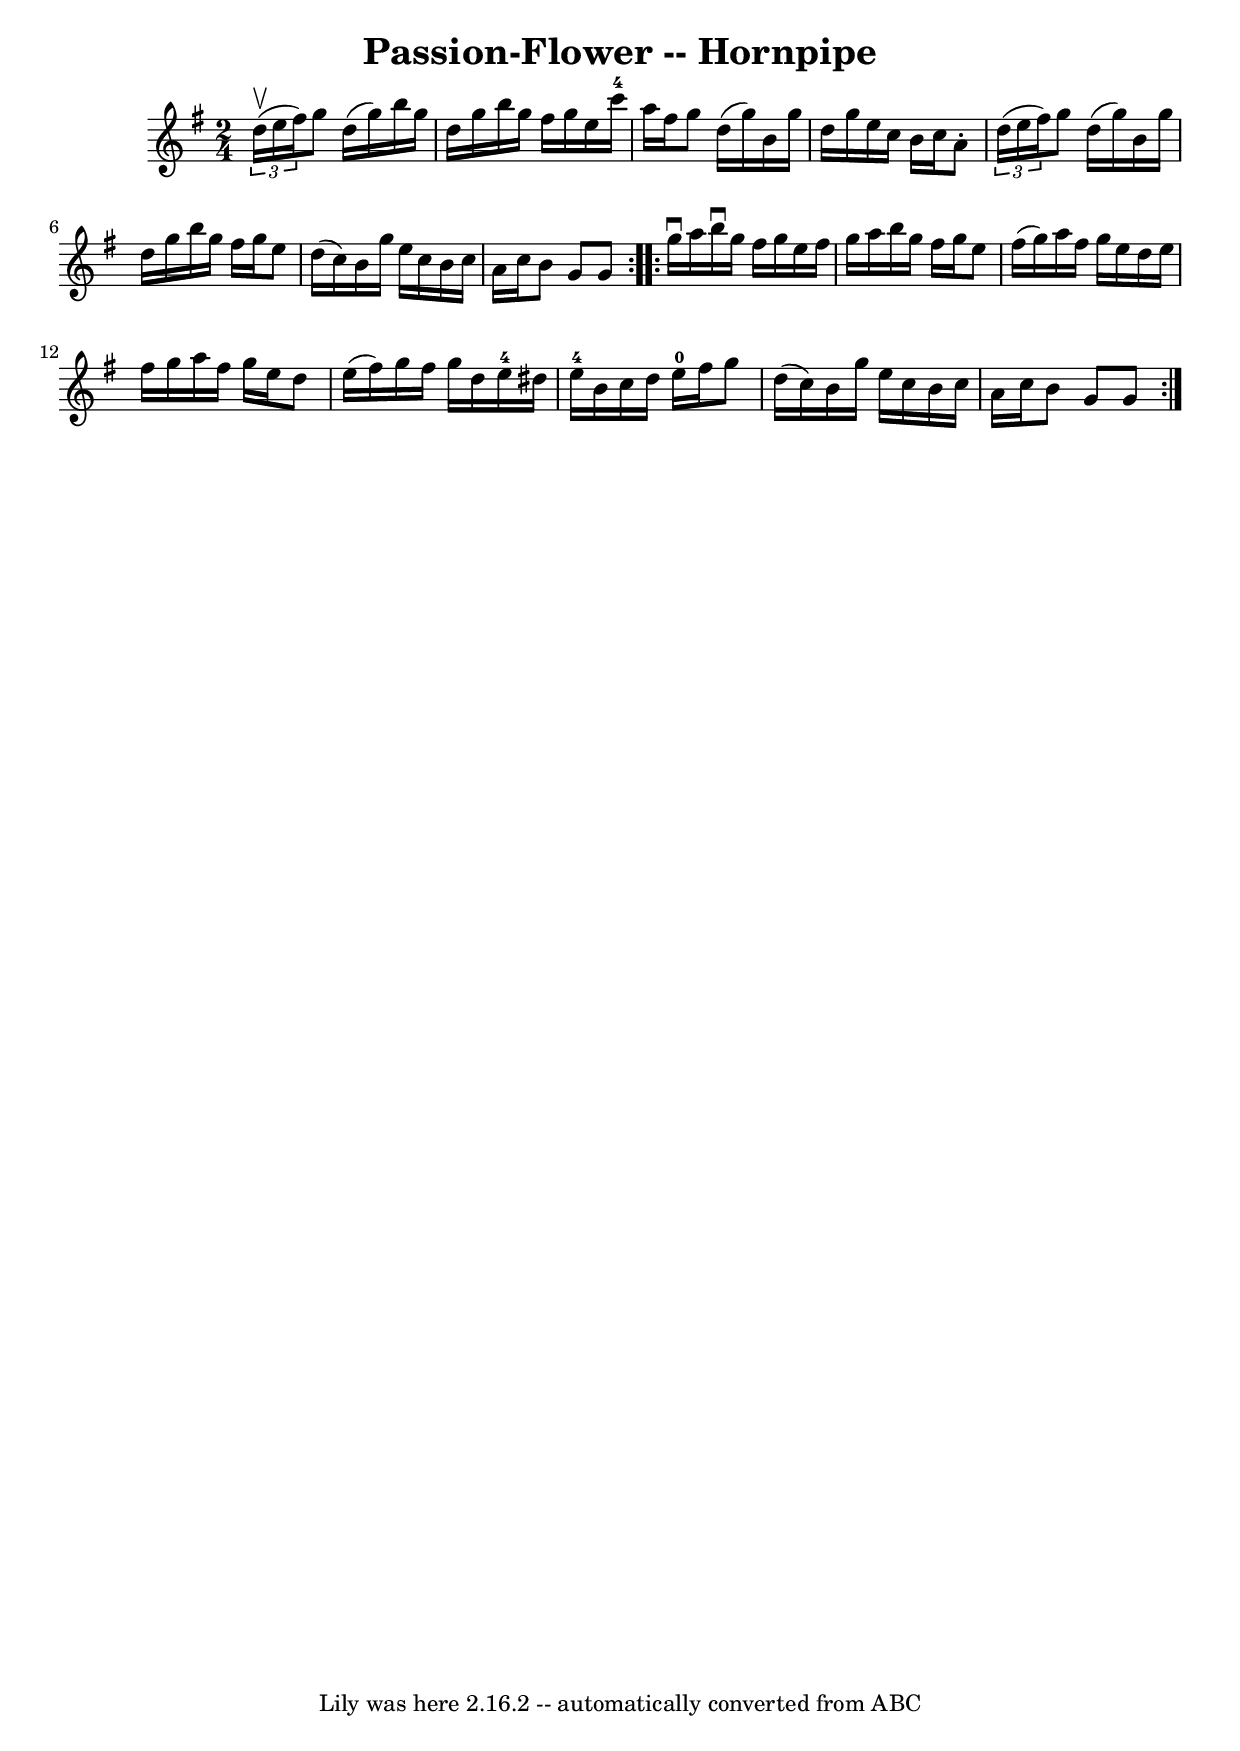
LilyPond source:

\version "2.16.2"
\include "Mammoth.ily"
\header {
  %% book = "Cole's 1000 Fiddle Tunes"
  crossRefNumber = "1"
  footnotes = ""
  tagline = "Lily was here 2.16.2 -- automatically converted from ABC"
  title = "Passion-Flower -- Hornpipe"

}
voicedefault =  {



  \repeat volta 2 {

    \time 2/4 
    \key g \major
    \times 2/3 { d''16 (^\upbow e''16 fis''16) 

	       } |
    g''8 d''16 (g''16) b''16 g''16 d''16 g''16   |
    b''16 g''16 fis''16 g''16 e''16 c'''16-4 a''16   
    fis''16  |
    g''8 d''16 (g''16) b'16 g''16 d''16    
    g''16  |
    e''16 c''16 b'16 c''16 a'8-.   \times 2/3 {   
      d''16 (e''16 fis''16) 
    } |
    g''8 d''16 (g''16)   
    b'16 g''16 d''16 g''16  |
    b''16 g''16 fis''16 g''16  
    e''8 d''16 (c''16) |
    b'16 g''16 e''16 c''16    
    b'16 c''16 a'16 c''16  |
    b'8 g'8 g'8  
  }     

  \repeat volta 2 {
    g''16^\downbow a''16  |
    b''16^\downbow g''16 
    fis''16 g''16 e''16 fis''16 g''16 a''16  |
    b''16    
    g''16 fis''16 g''16 e''8 fis''16 (g''16) |
    a''16    
    fis''16 g''16 e''16 d''16 e''16 fis''16 g''16  |
    
    a''16 fis''16 g''16 e''16 d''8 e''16 (fis''16) |
    
    g''16 fis''16 g''16 d''16 e''16-4 dis''16 e''16-4   
    b'16  |
    c''16 d''16 e''16-0 fis''16 g''8 d''16 (
    c''16) |
    b'16 g''16 e''16 c''16 b'16 c''16 a'16   
    c''16  |
    b'8 g'8 g'8  
  }   

}

\score{
  <<

    \context Staff="default"
    {
      \voicedefault 
      
    }

  >>
  \layout {
    
  }
  \midi {
  }

}
